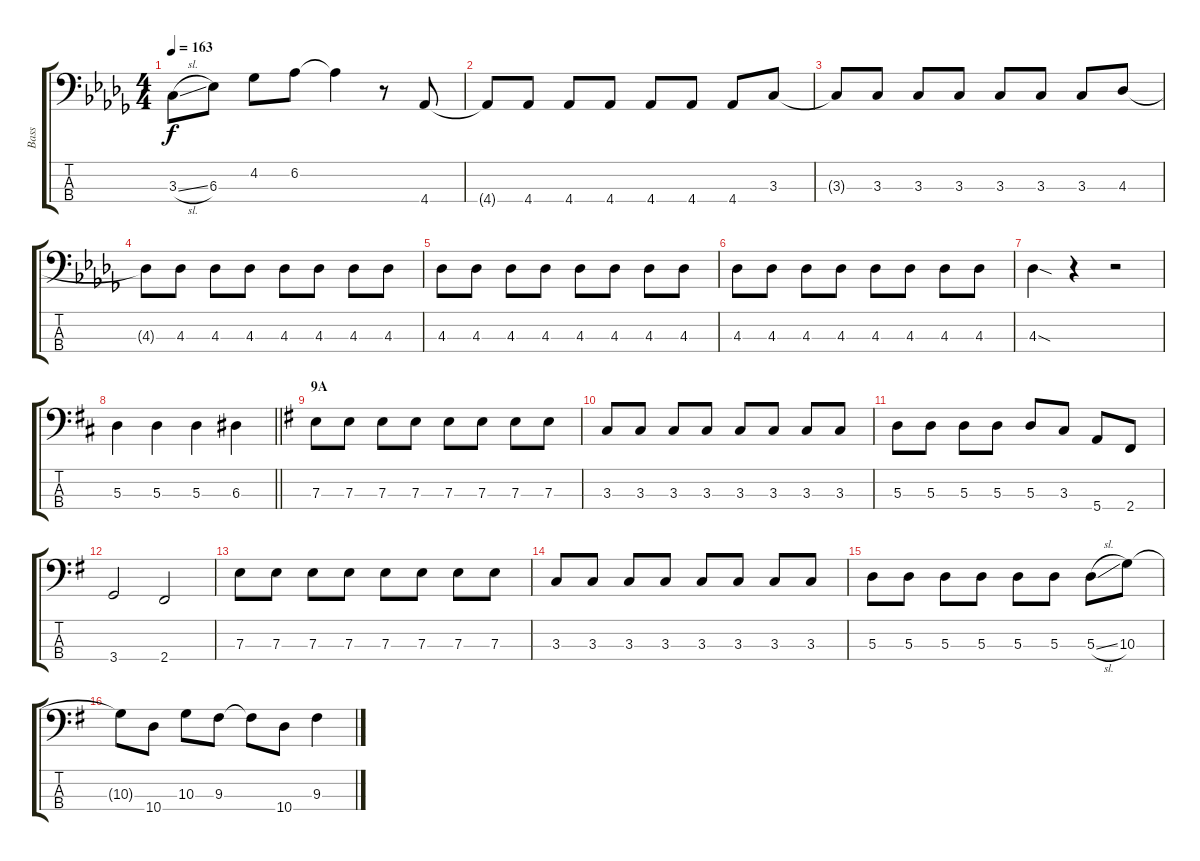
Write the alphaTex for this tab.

\track ("Bass" "Bass") {instrument electricbasspick}
\staff {score tabs}
\tuning (G2 D2 A1 E1) {hide}
\ts (4 4)
\tempo 163
\clef f4
\ks db
3.3{sl t}.8{dy f} 6.3.8 4.2.8 6.2.8 6.2{t}.4 r.8 4.4.8 |
4.4{t}.8 4.4.8 4.4.8 4.4.8 4.4.8 4.4.8 4.4.8 3.3.8 |
3.3{t}.8 3.3.8 3.3.8 3.3.8 3.3.8 3.3.8 3.3.8 4.3.8 |
4.3{t}.8 4.3.8 4.3.8 4.3.8 4.3.8 4.3.8 4.3.8 4.3.8 |
4.3.8 4.3.8 4.3.8 4.3.8 4.3.8 4.3.8 4.3.8 4.3.8 |
4.3.8 4.3.8 4.3.8 4.3.8 4.3.8 4.3.8 4.3.8 4.3.8 |
4.3{sod}.4 r.4 r.2 |
\barLineRight lightlight
\ks d
5.3.4 5.3.4 5.3.4 6.3.4 |
\section ("" "9A")
\ks g
7.3.8 7.3.8 7.3.8 7.3.8 7.3.8 7.3.8 7.3.8 7.3.8 |
3.3.8 3.3.8 3.3.8 3.3.8 3.3.8 3.3.8 3.3.8 3.3.8 |
5.3.8 5.3.8 5.3.8 5.3.8 5.3.8 3.3.8 5.4.8 2.4.8 |
3.4.2 2.4.2 |
7.3.8 7.3.8 7.3.8 7.3.8 7.3.8 7.3.8 7.3.8 7.3.8 |
3.3.8 3.3.8 3.3.8 3.3.8 3.3.8 3.3.8 3.3.8 3.3.8 |
5.3.8 5.3.8 5.3.8 5.3.8 5.3.8 5.3.8 5.3{sl}.8 10.3.8 |
10.3{t}.8 10.4.8 10.3.8 9.3.8 9.3{t}.8 10.4.8 9.3.4
